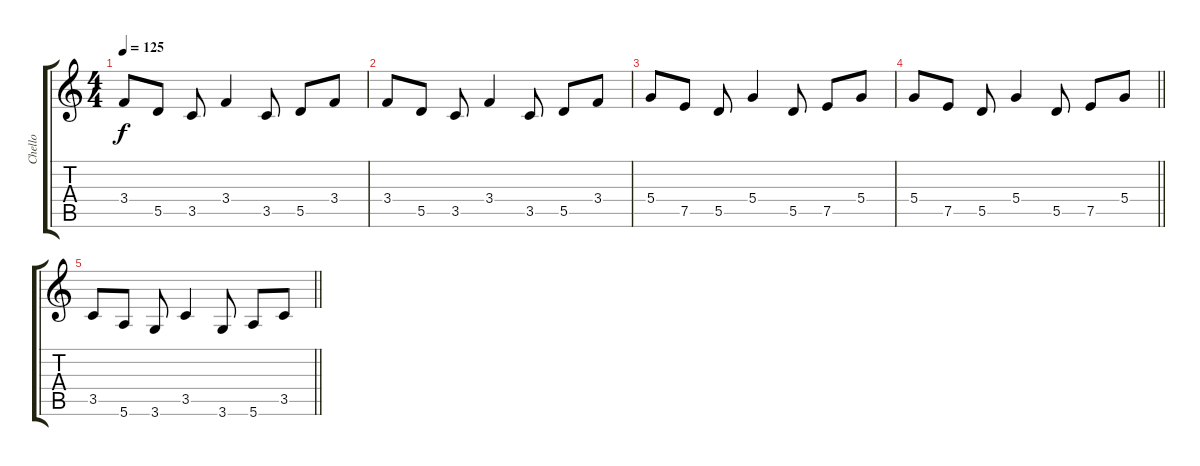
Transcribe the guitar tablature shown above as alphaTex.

\track ("Chello" "Chello") {instrument contrabass}
\staff {score tabs}
\tuning (E4 B3 G3 D3 A2 E2) {hide}
\ts (4 4)
\tempo 125
\clef g2
\ks c
3.4.8{dy f} 5.5.8 3.5.8 3.4.4 3.5.8 5.5.8 3.4.8 |
3.4.8 5.5.8 3.5.8 3.4.4 3.5.8 5.5.8 3.4.8 |
5.4.8 7.5.8 5.5.8 5.4.4 5.5.8 7.5.8 5.4.8 |
\barLineRight lightlight
5.4.8 7.5.8 5.5.8 5.4.4 5.5.8 7.5.8 5.4.8 |
\barLineRight lightlight
3.5.8 5.6.8 3.6.8 3.5.4 3.6.8 5.6.8 3.5.8
